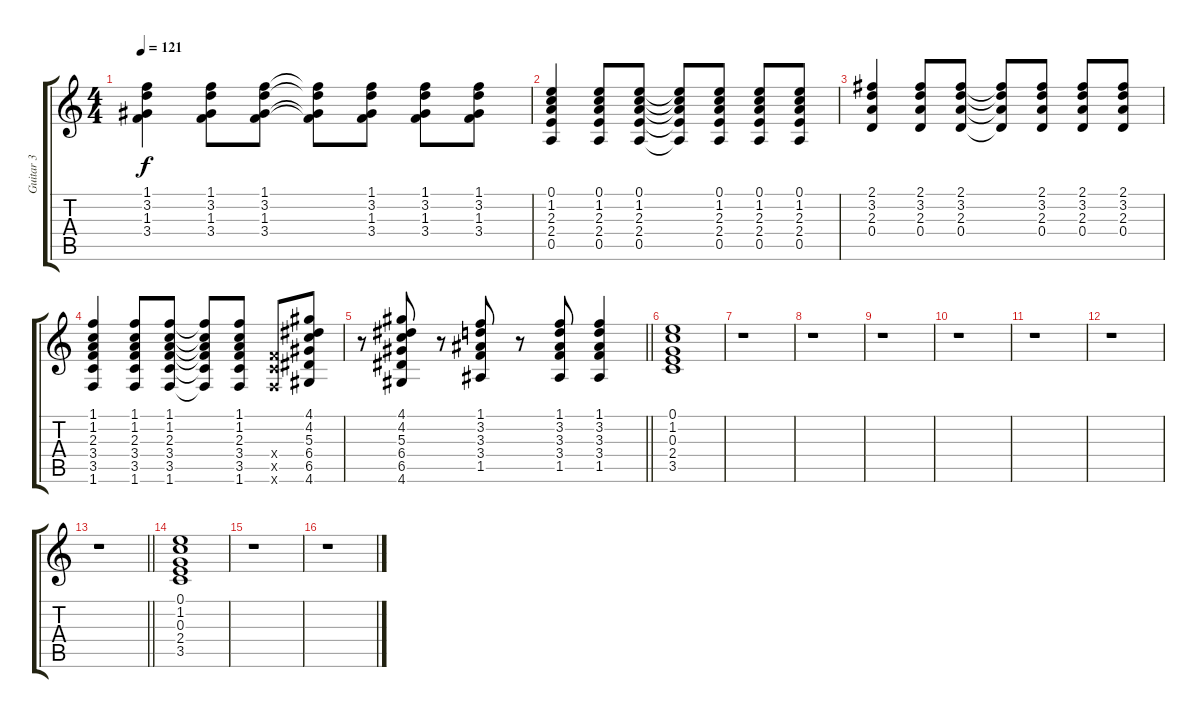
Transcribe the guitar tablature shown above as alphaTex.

\track ("Guitar 3" "Guitar 3") {instrument acousticguitarnylon}
\staff {score tabs}
\tuning (E4 B3 G3 D3 A2 E2) {hide}
\ts (4 4)
\tempo 121
\clef g2
\ks c
(1.1 3.2 1.3 3.4).4{dy f} (1.1 3.2 1.3 3.4).8 (1.1 3.2 1.3 3.4).8 (1.1{t} 3.2{t} 1.3{t} 3.4{t}).8 (1.1 3.2 1.3 3.4).8 (1.1 3.2 1.3 3.4).8 (1.1 3.2 1.3 3.4).8 |
(0.1 1.2 2.3 2.4 0.5).4 (0.1 1.2 2.3 2.4 0.5).8 (0.1 1.2 2.3 2.4 0.5).8 (0.1{t} 1.2{t} 2.3{t} 2.4{t} 0.5{t}).8 (0.1 1.2 2.3 2.4 0.5).8 (0.1 1.2 2.3 2.4 0.5).8 (0.1 1.2 2.3 2.4 0.5).8 |
(2.1 3.2 2.3 0.4).4 (2.1 3.2 2.3 0.4).8 (2.1 3.2 2.3 0.4).8 (2.1{t} 3.2{t} 2.3{t} 0.4{t}).8 (2.1 3.2 2.3 0.4).8 (2.1 3.2 2.3 0.4).8 (2.1 3.2 2.3 0.4).8 |
(1.1 1.2 2.3 3.4 3.5 1.6).4 (1.1 1.2 2.3 3.4 3.5 1.6).8 (1.1 1.2 2.3 3.4 3.5 1.6).8 (1.1{t} 1.2{t} 2.3{t} 3.4{t} 3.5{t} 1.6{t}).8 (1.1 1.2 2.3 3.4 3.5 1.6).8 (3.4{x} 3.5{x} 1.6{x}).8 (4.1 4.2 5.3 6.4 6.5 4.6).8 |
\barLineRight lightlight
r.8 (4.1 4.2 5.3 6.4 6.5 4.6).8 r.8 (1.1 3.2 3.3 3.4 1.5).8 r.8 (1.1 3.2 3.3 3.4 1.5).8 (1.1 3.2 3.3 3.4 1.5).4 |
(0.1 1.2 0.3 2.4 3.5).1 |
r.1 |
r.1 |
r.1 |
r.1 |
r.1 |
r.1 |
\barLineRight lightlight
r.1 |
(0.1 1.2 0.3 2.4 3.5).1 |
r.1 |
r.1
